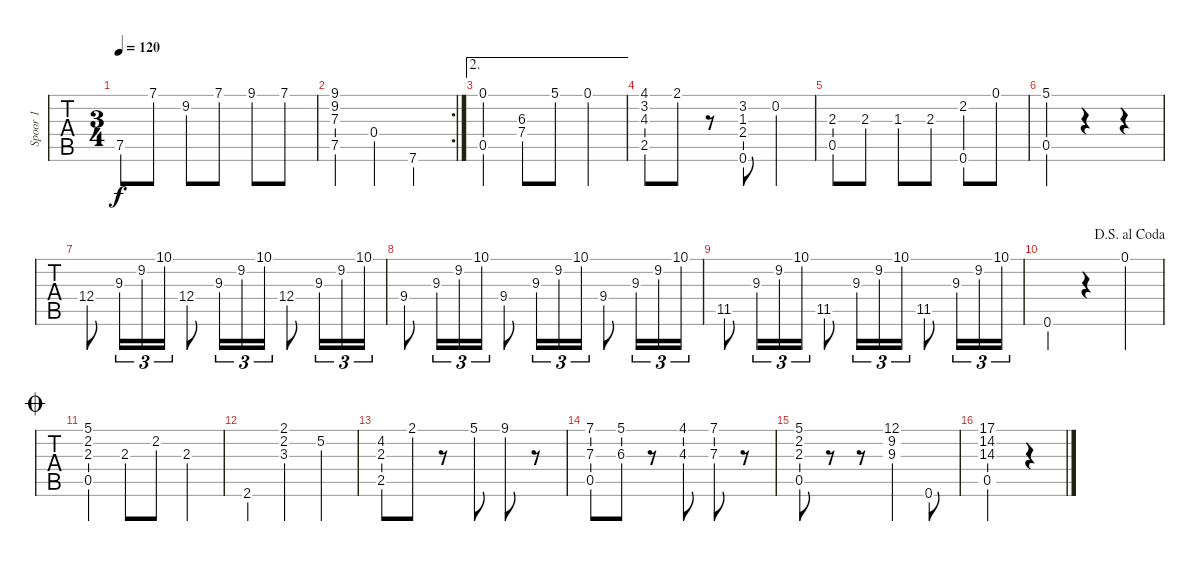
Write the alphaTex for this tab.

\track ("Spoor 1" "Spoor 1") {instrument acousticguitarnylon}
\staff {tabs}
\tuning (E4 B3 G3 D3 A2 E2) {hide}
\ts (3 4)
\tempo 120
\clef g2
\ks c
7.5.8{dy f} 7.1.8 9.2.8 7.1.8 9.1.8 7.1.8 |
\rc 2
(9.1 9.2 7.3 7.5).4 0.4.4 7.6.4 |
\ae 2
(0.1 0.5).4 (6.3 7.4).8 5.1.8 0.1.4 |
(4.1 3.2 4.3 2.5).8 2.1.8 r.8 (3.2 1.3 2.4 0.6).8 0.2.4 |
(2.3 0.5).8 2.3.8 1.3.8 2.3.8 (2.2 0.6).8 0.1.8 |
(5.1 0.5).4 r.4 r.4 |
12.4.8 9.3.16{tu (3 2)} 9.2.16{tu (3 2)} 10.1.16{tu (3 2)} 12.4.8 9.3.16{tu (3 2)} 9.2.16{tu (3 2)} 10.1.16{tu (3 2)} 12.4.8 9.3.16{tu (3 2)} 9.2.16{tu (3 2)} 10.1.16{tu (3 2)} |
9.4.8 9.3.16{tu (3 2)} 9.2.16{tu (3 2)} 10.1.16{tu (3 2)} 9.4.8 9.3.16{tu (3 2)} 9.2.16{tu (3 2)} 10.1.16{tu (3 2)} 9.4.8 9.3.16{tu (3 2)} 9.2.16{tu (3 2)} 10.1.16{tu (3 2)} |
11.5.8 9.3.16{tu (3 2)} 9.2.16{tu (3 2)} 10.1.16{tu (3 2)} 11.5.8 9.3.16{tu (3 2)} 9.2.16{tu (3 2)} 10.1.16{tu (3 2)} 11.5.8 9.3.16{tu (3 2)} 9.2.16{tu (3 2)} 10.1.16{tu (3 2)} |
\jump dalsegnoalcoda
0.6.4 r.4 0.1.4 |
\jump coda
(5.1 2.2 2.3 0.5).4 2.3.8 2.2.8 2.3.4 |
2.6.4 (2.1 2.2 3.3).4 5.2.4 |
(4.2 2.3 2.5).8 2.1.8 r.8 5.1.8 9.1.8 r.8 |
(7.1 7.3 0.5).8 (5.1 6.3).8 r.8 (4.1 4.3).8 (7.1 7.3).8 r.8 |
(5.1 2.2 2.3 0.5).8 r.8 r.8 (12.1 9.2 9.3).4 0.6.8 |
(17.1 14.2 14.3 0.5).2 r.4
